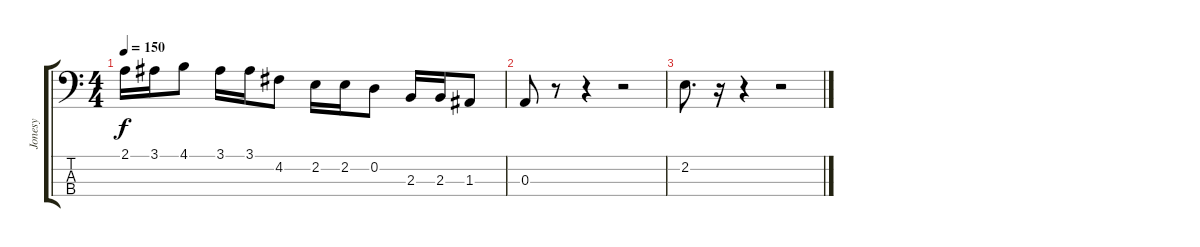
\track ("Jonesy" "Jonesy") {instrument electricbassfinger}
\staff {score tabs}
\tuning (G2 D2 A1 E1) {hide}
\ts (4 4)
\tempo 150
\clef f4
\ks c
2.1.16{dy f} 3.1.16 4.1.8 3.1.16 3.1.16 4.2.8 2.2.16 2.2.16 0.2.8 2.3.16 2.3.16 1.3.8 |
0.3.8 r.8 r.4 r.2 |
2.2.8{d} r.16 r.4 r.2
